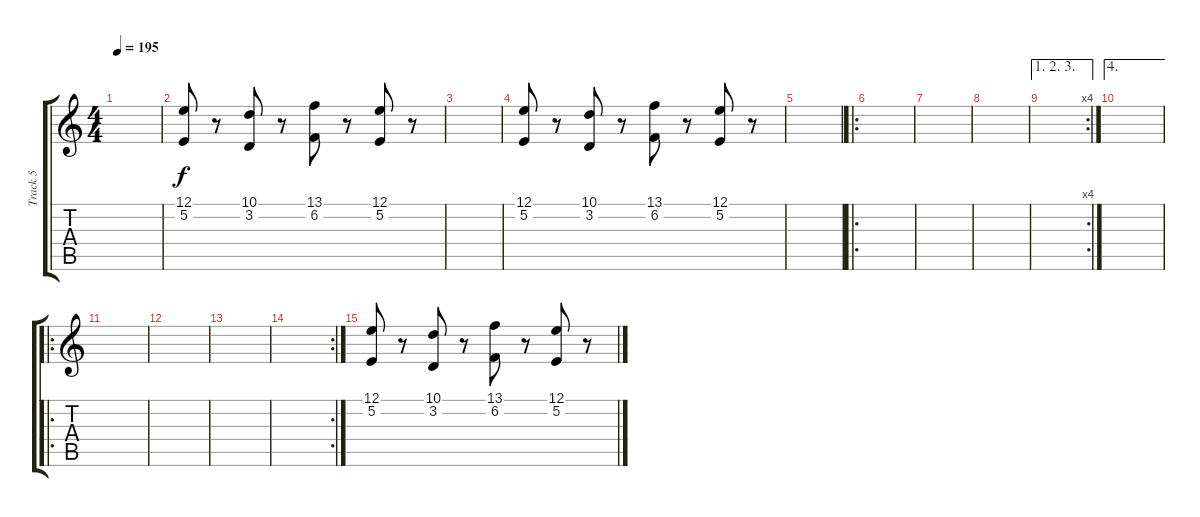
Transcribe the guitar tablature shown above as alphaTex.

\track ("Track 5" "Track 5") {instrument fx5brightness}
\staff {score tabs}
\tuning (E4 B3 G3 D3 A2 E2) {hide}
\ts (4 4)
\tempo 195
\clef g2
\ks c
|
(12.1 5.2).8 r.8 (10.1 3.2).8 r.8 (13.1 6.2).8 r.8 (12.1 5.2).8 r.8 |
|
(12.1 5.2).8 r.8 (10.1 3.2).8 r.8 (13.1 6.2).8 r.8 (12.1 5.2).8 r.8 |
|
\ro
\section ("" "")
|
|
|
\ae (1 2 3)
\rc 4
|
\ae 4
|
\ro
\section ("" "")
|
|
|
\rc 2
|
(12.1 5.2).8 r.8 (10.1 3.2).8 r.8 (13.1 6.2).8 r.8 (12.1 5.2).8 r.8
